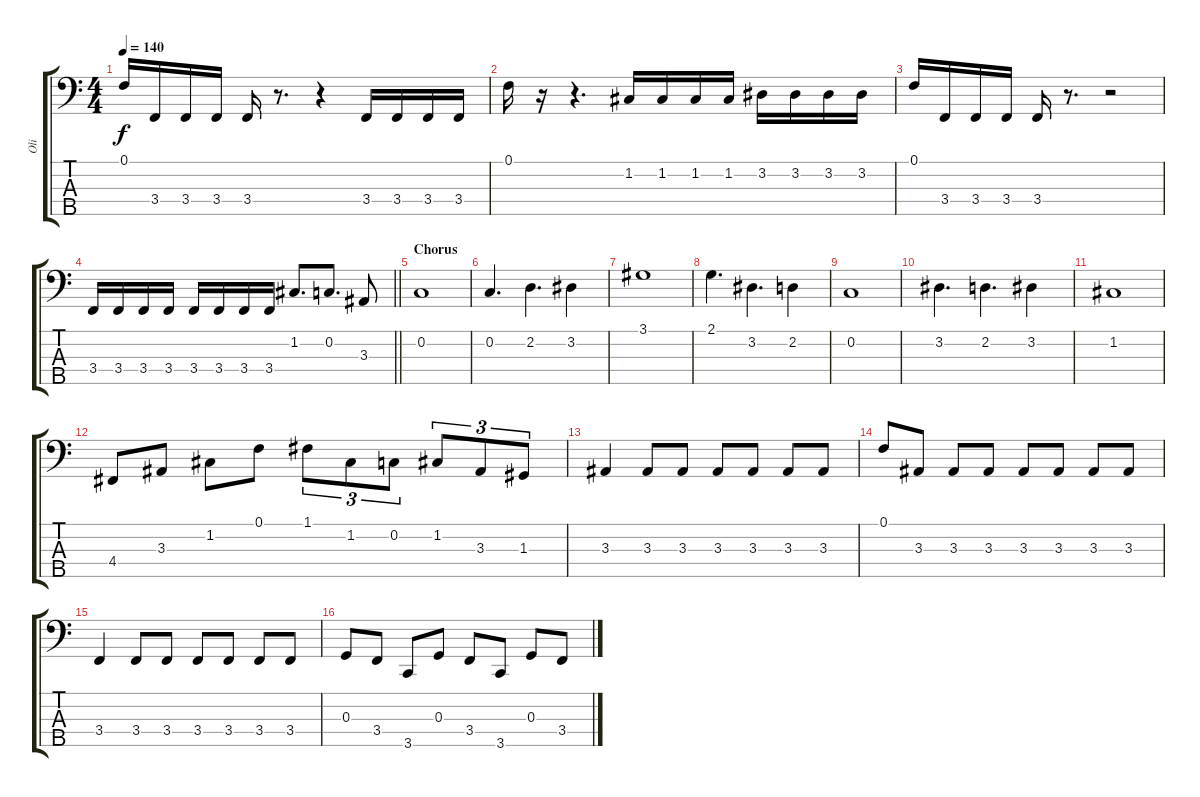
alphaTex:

\track ("Oli" "Oli") {solo instrument electricbasspick}
\staff {score tabs}
\tuning (F2 C2 G1 D1 A0) {hide}
\ts (4 4)
\tempo 140
\clef f4
\ks c
0.1.16{dy f} 3.4.16 3.4.16 3.4.16 3.4.16 r.8{d} r.4 3.4.16 3.4.16 3.4.16 3.4.16 |
0.1.16 r.16 r.4{d} 1.2.16 1.2.16 1.2.16 1.2.16 3.2.16 3.2.16 3.2.16 3.2.16 |
0.1.16 3.4.16 3.4.16 3.4.16 3.4.16 r.8{d} r.2 |
\barLineRight lightlight
3.4.16 3.4.16 3.4.16 3.4.16 3.4.16 3.4.16 3.4.16 3.4.16 1.2.8{d} 0.2.8{d} 3.3.8 |
\section ("" "Chorus")
0.2.1 |
0.2.4{d} 2.2.4{d} 3.2.4 |
3.1.1 |
2.1.4{d} 3.2.4{d} 2.2.4 |
0.2.1 |
3.2.4{d} 2.2.4{d} 3.2.4 |
1.2.1 |
4.4.8 3.3.8 1.2.8 0.1.8 1.1.8{tu (3 2)} 1.2.8{tu (3 2)} 0.2.8{tu (3 2)} 1.2.8{tu (3 2)} 3.3.8{tu (3 2)} 1.3.8{tu (3 2)} |
3.3.4 3.3.8 3.3.8 3.3.8 3.3.8 3.3.8 3.3.8 |
0.1.8 3.3.8 3.3.8 3.3.8 3.3.8 3.3.8 3.3.8 3.3.8 |
3.4.4 3.4.8 3.4.8 3.4.8 3.4.8 3.4.8 3.4.8 |
0.3.8 3.4.8 3.5.8 0.3.8 3.4.8 3.5.8 0.3.8 3.4.8
